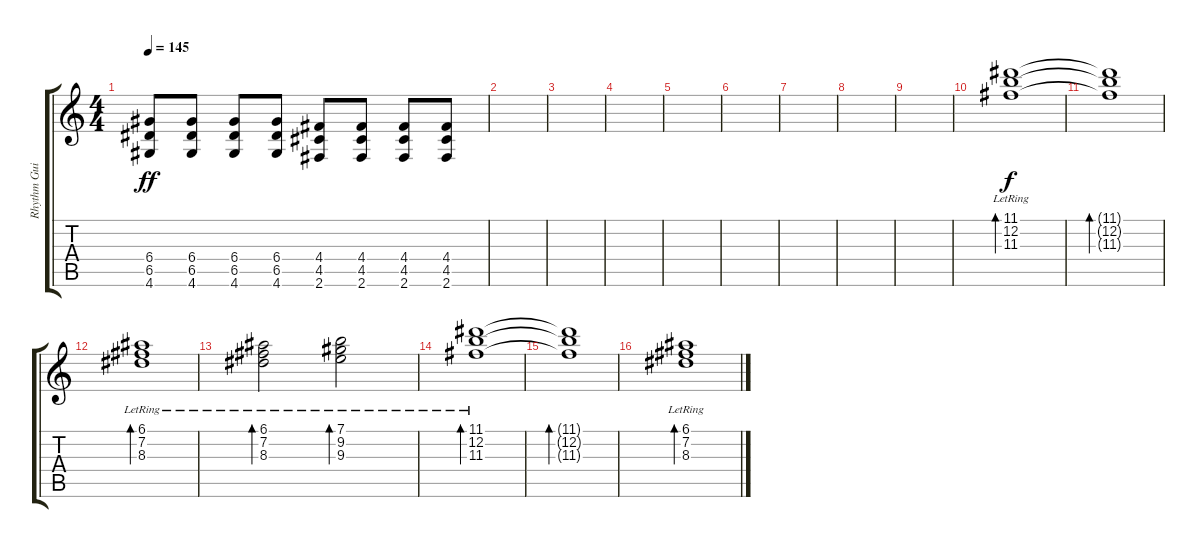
\track ("Rhythm Guitar" "Rhythm Gui") {instrument distortionguitar}
\staff {score tabs}
\tuning (E4 B3 G3 D3 A2 E2) {hide}
\ts (4 4)
\tempo 145
\clef g2
\ks c
(6.4 6.5 4.6).8{dy ff} (6.4 6.5 4.6).8 (6.4 6.5 4.6).8 (6.4 6.5 4.6).8 (4.4 4.5 2.6).8 (4.4 4.5 2.6).8 (4.4 4.5 2.6).8 (4.4 4.5 2.6).8 |
|
|
|
|
|
|
|
|
(11.1{lr} 12.2{lr} 11.3{lr}).1{bd 240 dy f instrument acousticguitarsteel} |
(11.1{t} 12.2{t} 11.3{t}).1{bd 60} |
(6.1{lr} 7.2{lr} 8.3{lr}).1{bd 240} |
(6.1{lr} 7.2{lr} 8.3{lr}).2{bd 240} (7.1{lr} 9.2{lr} 9.3{lr}).2{bd 240} |
(11.1{lr} 12.2{lr} 11.3{lr}).1{bd 240 instrument acousticguitarsteel} |
(11.1{t} 12.2{t} 11.3{t}).1{bd 60} |
(6.1{lr} 7.2{lr} 8.3{lr}).1{bd 240}
